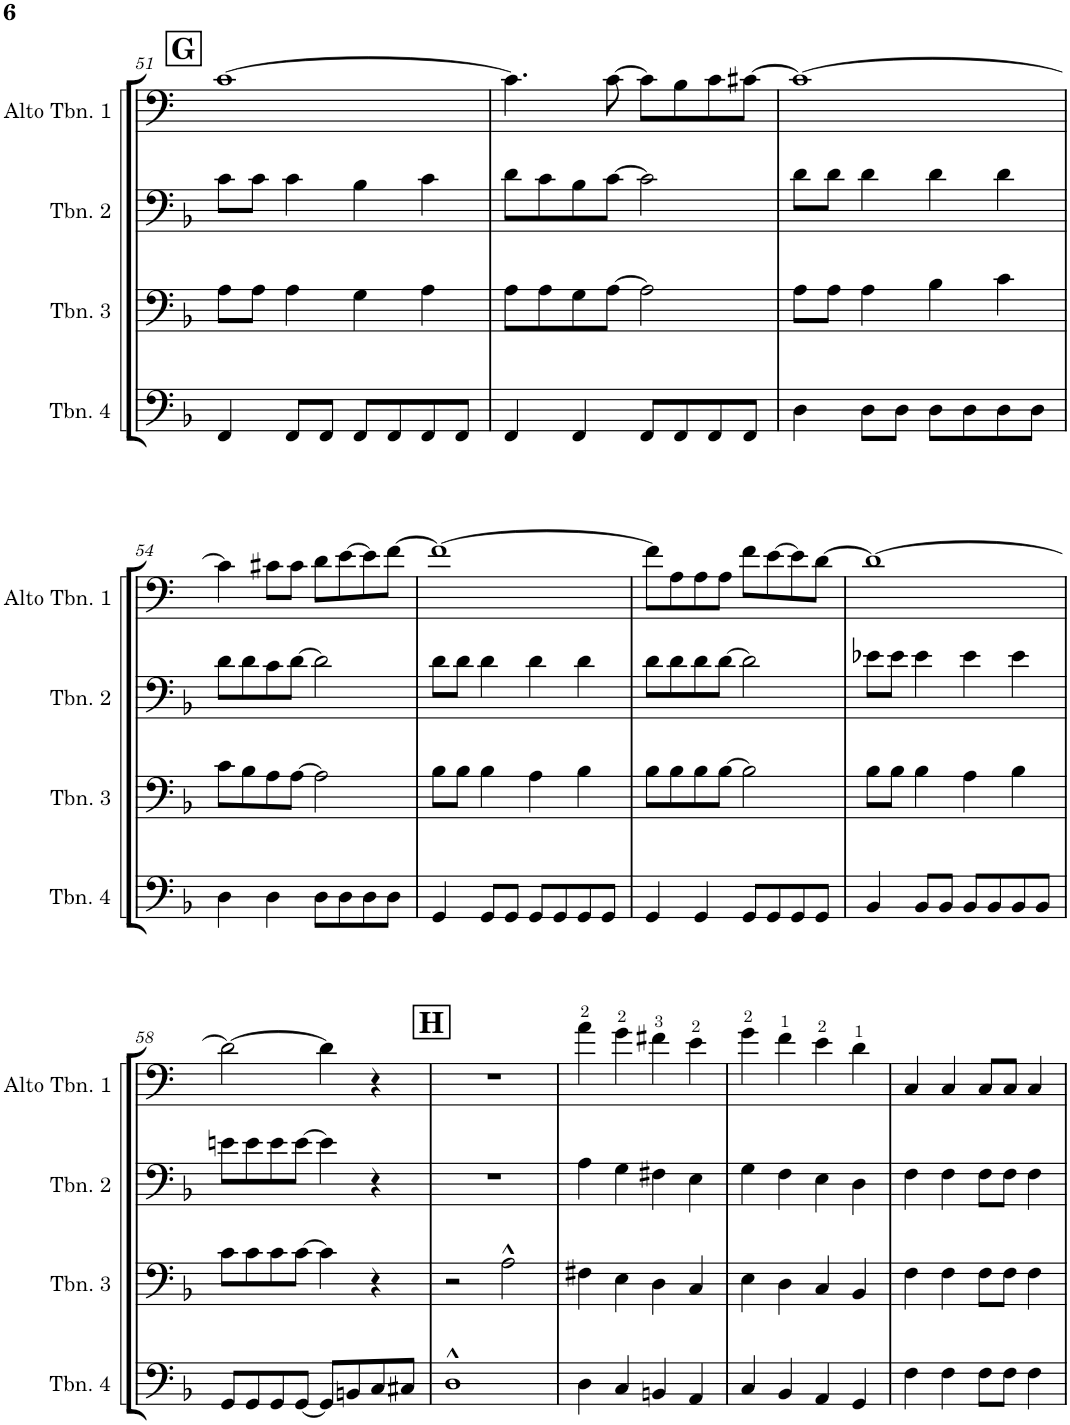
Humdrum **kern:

**kern	**kern	**kern	**kern
*part4	*part3	*part2	*part1
*staff4	*staff3	*staff2	*staff1
*I"Trombone 4	*I"Trombone 3	*I"Trombone 2	*I"Alto Trombone 1
*I'Tbn. 4	*I'Tbn. 3	*I'Tbn. 2	*I'Alto Tbn. 1
!!LO:PB:g=z
*clefF4	*clefF4	*clefF4	*clefF4
*	*	*	*Trd-3c-5
*k[b-]	*k[b-]	*k[b-]	*k[]
*M4/4	*M4/4	*M4/4	*M4/4
!!LO:REH:place=s1:a:B:cj:fs=14:t=G
=51	=51	=51	=51
4FF/	8A\L	8c\L	[1c
.	8A\J	8c\J	.
8FF/L	4A\	4c\	.
8FF/J	.	.	.
8FF/L	4G\	4B-\	.
8FF/	.	.	.
8FF/	4A\	4c\	.
8FF/J	.	.	.
=52	=52	=52	=52
4FF/	8A\L	8d\L	4.c\]
.	8A\	8c\	.
4FF/	8G\	8B-\	.
.	[8A\J	[8c\J	[8c\
8FF/L	2A\]	2c\]	8c\L]
8FF/	.	.	8B\
8FF/	.	.	8c\
8FF/J	.	.	[8c#X\J
=53	=53	=53	=53
4D\	8A\L	8d\L	1c#_
.	8A\J	8d\J	.
8D\L	4A\	4d\	.
8D\J	.	.	.
8D\L	4B-\	4d\	.
8D\	.	.	.
8D\	4c\	4d\	.
8D\J	.	.	.
!!LO:LB:g=z
=54	=54	=54	=54
4D\	8c\L	8d\L	4c#\]
.	8B-\	8d\	.
4D\	8A\	8c\	8c#X\L
.	[8A\J	[8d\J	8c#\J
8D\L	2A\]	2d\]	8d\L
8D\	.	.	[8e\
8D\	.	.	8e\]
8D\J	.	.	[8f\J
=55	=55	=55	=55
4GG/	8B-\L	8d\L	1f_
.	8B-\J	8d\J	.
8GG/L	4B-\	4d\	.
8GG/J	.	.	.
8GG/L	4A\	4d\	.
8GG/	.	.	.
8GG/	4B-\	4d\	.
8GG/J	.	.	.
=56	=56	=56	=56
4GG/	8B-\L	8d\L	8f\L]
.	8B-\	8d\	8A\
4GG/	8B-\	8d\	8A\
.	[8B-\J	[8d\J	8A\J
8GG/L	2B-\]	2d\]	8f\L
8GG/	.	.	[8e\
8GG/	.	.	8e\]
8GG/J	.	.	[8d\J
=57	=57	=57	=57
4BB-/	8B-\L	8e-X\L	1d_
.	8B-\J	8e-\J	.
8BB-/L	4B-\	4e-\	.
8BB-/J	.	.	.
8BB-/L	4A\	4e-\	.
8BB-/	.	.	.
8BB-/	4B-\	4e-\	.
8BB-/J	.	.	.
!!LO:LB:g=z
=58	=58	=58	=58
8GG/L	8c\L	8en\L	2d\_
8GG/	8c\	8e\	.
8GG/	8c\	8e\	.
[8GG/J	[8c\J	[8e\J	.
8GG/L]	4c\]	4e\]	4d\]
8BBn/	.	.	.
8C/	4r	4r	4r
8C#X/J	.	.	.
!!LO:REH:place=s1:a:B:cj:fs=14:t=H
=59	=59	=59	=59
1D^^	2r	1r	1r
.	2A^^\	.	.
=60	=60	=60	=60
4D\	4F#X\	4A\	4a\
4C/	4E\	4G\	4g\
4BBn/	4D\	4F#X\	4f#X\
4AA/	4C/	4E\	4e\
=61	=61	=61	=61
4C/	4E\	4G\	4g\
4BB-/	4D\	4F\	4f\
4AA/	4C/	4E\	4e\
4GG/	4BB-/	4D\	4d\
=62	=62	=62	=62
4F\	4F\	4F\	4C/
4F\	4F\	4F\	4C/
8F\L	8F\L	8F\L	8C/L
8F\J	8F\J	8F\J	8C/J
4F\	4F\	4F\	4C/
=	=	=	=
*-	*-	*-	*-
